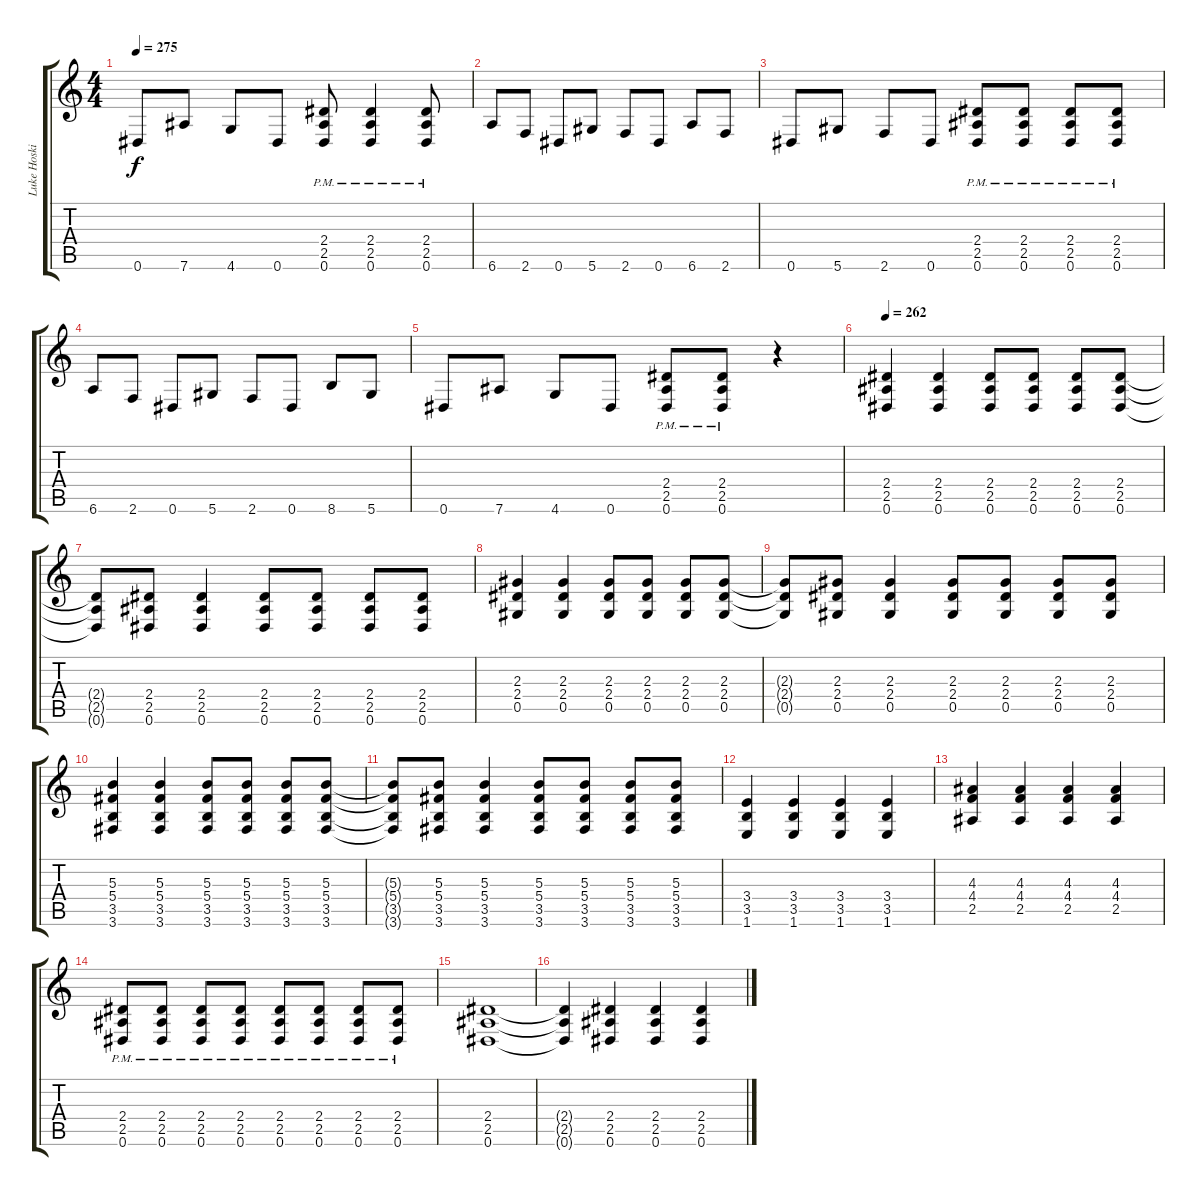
\track ("Luke Hoskin" "Luke Hoski") {instrument overdrivenguitar}
\staff {score tabs}
\tuning (Eb4 Bb3 Gb3 Db3 Ab2 Eb2) {hide}
\ts (4 4)
\tempo 275
\clef g2
\ks c
0.6.8{dy f} 7.6.8 4.6.8 0.6.8 (2.4{pm} 2.5{pm} 0.6{pm}).8 (2.4{pm} 2.5{pm} 0.6{pm}).4 (2.4{pm} 2.5{pm} 0.6{pm}).8 |
6.6.8 2.6.8 0.6.8 5.6.8 2.6.8 0.6.8 6.6.8 2.6.8 |
0.6.8 5.6.8 2.6.8 0.6.8 (2.4{pm} 2.5{pm} 0.6{pm}).8 (2.4{pm} 2.5{pm} 0.6{pm}).8 (2.4{pm} 2.5{pm} 0.6{pm}).8 (2.4{pm} 2.5{pm} 0.6{pm}).8 |
6.6.8 2.6.8 0.6.8 5.6.8 2.6.8 0.6.8 8.6.8 5.6.8 |
0.6.8 7.6.8 4.6.8 0.6.8 (2.4{pm} 2.5{pm} 0.6{pm}).8 (2.4{pm} 2.5{pm} 0.6{pm}).8 r.4 |
\tempo 262
(2.4 2.5 0.6).4 (2.4 2.5 0.6).4 (2.4 2.5 0.6).8 (2.4 2.5 0.6).8 (2.4 2.5 0.6).8 (2.4 2.5 0.6).8 |
(2.4{t} 2.5{t} 0.6{t}).8 (2.4 2.5 0.6).8 (2.4 2.5 0.6).4 (2.4 2.5 0.6).8 (2.4 2.5 0.6).8 (2.4 2.5 0.6).8 (2.4 2.5 0.6).8 |
(2.3 2.4 0.5).4 (2.3 2.4 0.5).4 (2.3 2.4 0.5).8 (2.3 2.4 0.5).8 (2.3 2.4 0.5).8 (2.3 2.4 0.5).8 |
(2.3{t} 2.4{t} 0.5{t}).8 (2.3 2.4 0.5).8 (2.3 2.4 0.5).4 (2.3 2.4 0.5).8 (2.3 2.4 0.5).8 (2.3 2.4 0.5).8 (2.3 2.4 0.5).8 |
(5.3 5.4 3.5 3.6).4 (5.3 5.4 3.5 3.6).4 (5.3 5.4 3.5 3.6).8 (5.3 5.4 3.5 3.6).8 (5.3 5.4 3.5 3.6).8 (5.3 5.4 3.5 3.6).8 |
(5.3{t} 5.4{t} 3.5{t} 3.6{t}).8 (5.3 5.4 3.5 3.6).8 (5.3 5.4 3.5 3.6).4 (5.3 5.4 3.5 3.6).8 (5.3 5.4 3.5 3.6).8 (5.3 5.4 3.5 3.6).8 (5.3 5.4 3.5 3.6).8 |
(3.4 3.5 1.6).4 (3.4 3.5 1.6).4 (3.4 3.5 1.6).4 (3.4 3.5 1.6).4 |
(4.3 4.4 2.5).4 (4.3 4.4 2.5).4 (4.3 4.4 2.5).4 (4.3 4.4 2.5).4 |
(2.4{pm} 2.5{pm} 0.6{pm}).8 (2.4{pm} 2.5{pm} 0.6{pm}).8 (2.4{pm} 2.5{pm} 0.6{pm}).8 (2.4{pm} 2.5{pm} 0.6{pm}).8 (2.4{pm} 2.5{pm} 0.6{pm}).8 (2.4{pm} 2.5{pm} 0.6{pm}).8 (2.4{pm} 2.5{pm} 0.6{pm}).8 (2.4{pm} 2.5{pm} 0.6{pm}).8 |
(2.4 2.5 0.6).1 |
(2.4{t} 2.5{t} 0.6{t}).4 (2.4 2.5 0.6).4 (2.4 2.5 0.6).4 (2.4 2.5 0.6).4
